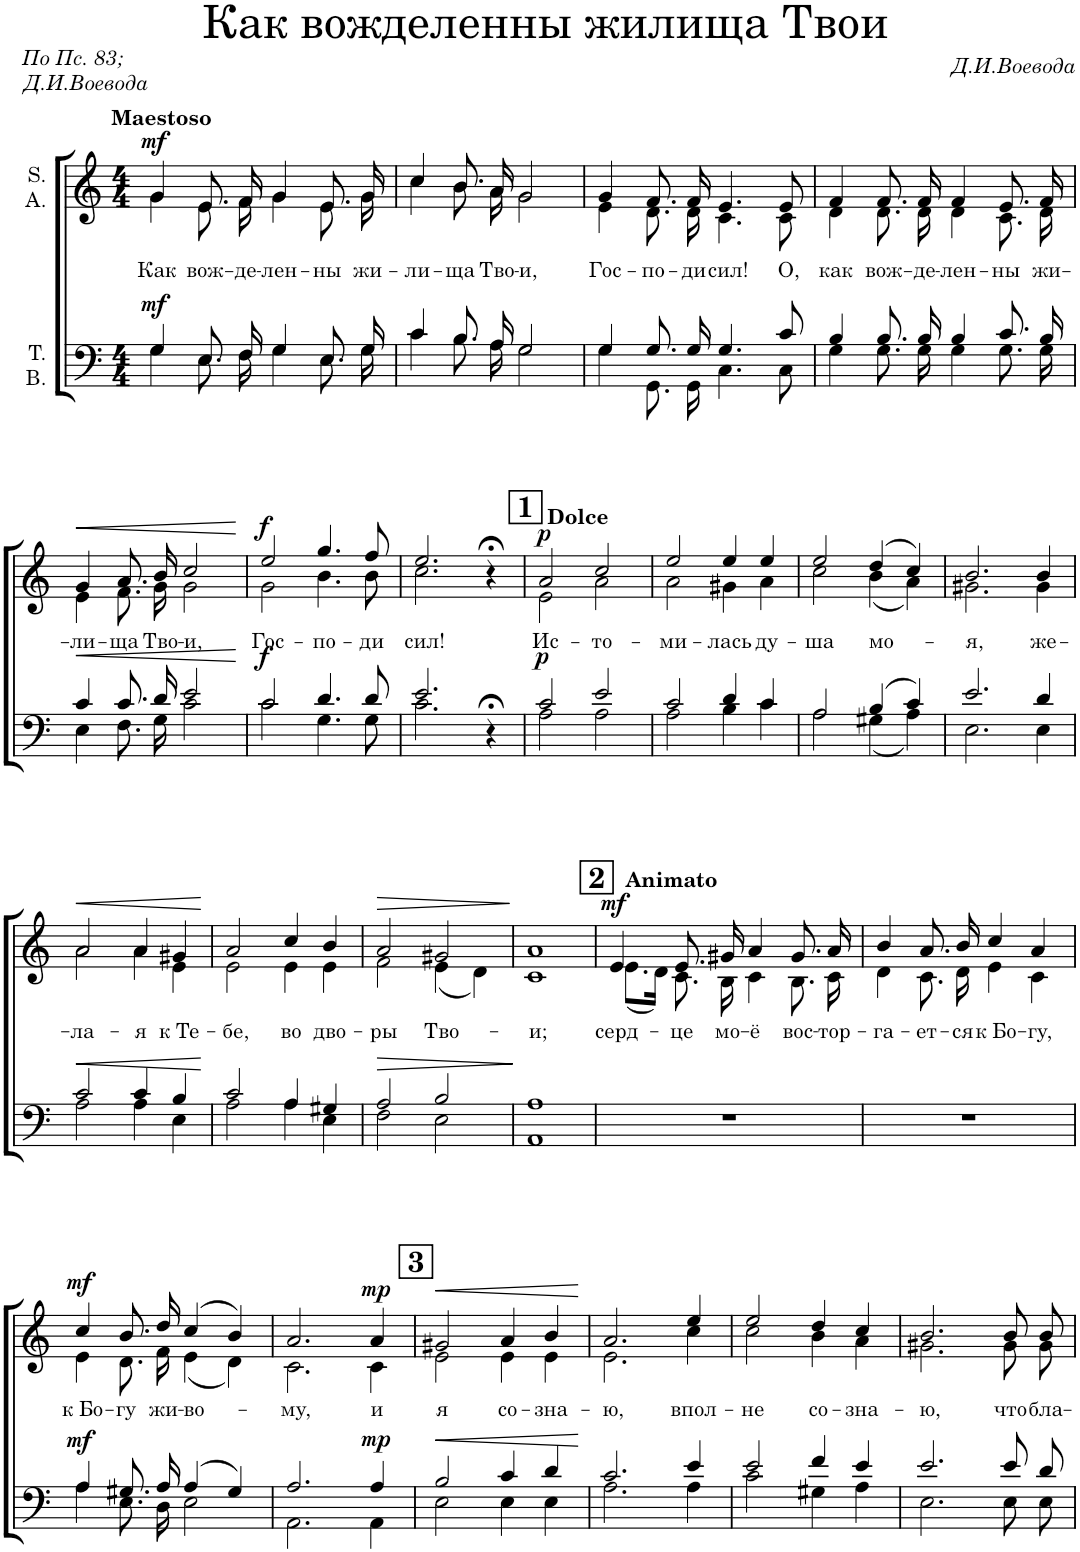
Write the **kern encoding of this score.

**kern	**dynam	**kern	**text	**dynam	**kern
*part3	*part3	*part2	*part2	*part2	*part1
*staff3	*staff3	*staff2	*staff2	*staff2	*staff1
*I"T. B.	*	*I"S. A.	*	*	*I"Solo S.
*clefF4	*	*clefG2	*	*	*clefG2
*k[]	*	*k[]	*	*	*k[]
*M4/4	*	*M4/4	*	*	*M4/4
=1	=1	=1	=1	=1	=1
*^	*	*	*	*	*
!	!	!	!	!	!	!LO:TX:a:B:t=Maestoso
!	!	!LO:DY:a	!	!LO:LY:b	!LO:DY:a	!
*	*	*	*^	*	*	*
4G/	4G\	mf	4g/	4g\	Как	mf	1r
!	!	!	!	!	!LO:LY:b	!	!
8.E/L	8.E\L	.	8.e/	8.e\	вож-	.	.
!	!	!	!	!	!LO:LY:b	!	!
16F/Jk	16F\Jk	.	16f/	16f\	-де-	.	.
!	!	!	!	!	!LO:LY:b	!	!
4G/	4G\	.	4g/	4g\	-лен-	.	.
!	!	!	!	!	!LO:LY:b	!	!
8.E/L	8.E\L	.	8.e/	8.e\	-ны	.	.
!	!	!	!	!	!LO:LY:b	!	!
16G/Jk	16G\Jk	.	16g/	16g\	жи-	.	.
=2	=2	=2	=2	=2	=2	=2	=2
!	!	!	!	!	!LO:LY:b	!	!
4c/	4c\	.	4cc/	4cc\	-ли-	.	1r
!	!	!	!	!	!LO:LY:b	!	!
8.B/L	8.B\L	.	8.b/	8.b\	-ща	.	.
!	!	!	!	!	!LO:LY:b	!	!
16A/Jk	16A\Jk	.	16a/	16a\	Тво-	.	.
!	!	!	!	!	!LO:LY:b	!	!
2G/	2G\	.	2g/	2g\	-и,	.	.
=3	=3	=3	=3	=3	=3	=3	=3
!	!	!	!	!	!LO:LY:b	!	!
4G/	4G\	.	4g/	4e\	Гос-	.	1r
!	!	!	!	!	!LO:LY:b	!	!
8.G/L	8.GG\L	.	8.f/	8.d\	-по-	.	.
!	!	!	!	!	!LO:LY:b	!	!
16G/Jk	16GG\Jk	.	16f/	16d\	-ди	.	.
!	!	!	!	!	!LO:LY:b	!	!
4.G/	4.C\	.	4.e/	4.c\	сил!	.	.
!	!	!	!	!	!LO:LY:b	!	!
8c/	8C\	.	8e/	8c\	О,	.	.
=4	=4	=4	=4	=4	=4	=4	=4
!	!	!	!	!	!LO:LY:b	!	!
4B/	4G\	.	4f/	4d\	как	.	1r
!	!	!	!	!	!LO:LY:b	!	!
8.B/L	8.G\L	.	8.f/	8.d\	вож-	.	.
!	!	!	!	!	!LO:LY:b	!	!
16B/Jk	16G\Jk	.	16f/	16d\	-де-	.	.
!	!	!	!	!	!LO:LY:b	!	!
4B/	4G\	.	4f/	4d\	-лен-	.	.
!	!	!	!	!	!LO:LY:b	!	!
8.c/L	8.G\L	.	8.e/	8.c\	-ны	.	.
!	!	!	!	!	!LO:LY:b	!	!
16B/Jk	16G\Jk	.	16f/	16d\	жи-	.	.
!!LO:LB:g=z
=5	=5	=5	=5	=5	=5	=5	=5
!	!	!LO:HP:b	!	!	!LO:LY:b	!LO:HP:b	!
4c/	4E\	<	4g/	4e\	-ли-	<	1r
!	!	!	!	!	!LO:LY:b	!	!
8.c/L	8.F\L	.	8.a/	8.f\	-ща	.	.
!	!	!	!	!	!LO:LY:b	!	!
16d/Jk	16G\Jk	.	16b/	16g\	Тво-	.	.
!	!	!	!	!	!LO:LY:b	!	!
2e/	2c\	.	2cc/	2g\	-и,	.	.
*v	*v	*	*	*	*	*	*
*	*	*v	*v	*	*	*
.	[	.	.	[	.
=6	=6	=6	=6	=6	=6
*^	*	*	*	*	*
!	!	!LO:DY:a	!	!LO:LY:b	!LO:DY:a	!
*	*	*	*^	*	*	*
2c/	2c\	f	2ee/	2g\	Гос-	f	1r
!	!	!	!	!	!LO:LY:b	!	!
4.d/	4.G\	.	4.gg/	4.b\	-по-	.	.
!	!	!	!	!	!LO:LY:b	!	!
8d/	8G\	.	8ff/	8b\	-ди	.	.
=7	=7	=7	=7	=7	=7	=7	=7
!	!	!	!	!	!LO:LY:b	!	!
2.e/	2.c\	.	2.ee/	2.cc\	сил!	.	1r
4r;<	4ryy	.	4r;<	4ryy	.	.	.
=8	=8	=8	=8	=8	=8	=8	=8
!!LO:REH:place=s1:a:B:cj:fs=14:t=1
!	!	!	!	!	!	!	!LO:TX:a:B:t=Dolce
!	!	!LO:DY:a	!	!	!LO:LY:b	!LO:DY:a	!
2c/	2A\	p	2a/	2e\	Ис-	p	1r
!	!	!	!	!	!LO:LY:b	!	!
2e/	2A\	.	2cc/	2a\	-то-	.	.
=9	=9	=9	=9	=9	=9	=9	=9
!	!	!	!	!	!LO:LY:b	!	!
2c/	2A\	.	2ee/	2a\	-ми-	.	1r
!	!	!	!	!	!LO:LY:b	!	!
4d/	4B\	.	4ee/	4g#X\	-лась	.	.
!	!	!	!	!	!LO:LY:b	!	!
4c/	4c\	.	4ee/	4a\	ду-	.	.
=10	=10	=10	=10	=10	=10	=10	=10
!	!	!	!	!	!LO:LY:b	!	!
2A/	2A\	.	2ee/	2cc\	-ша	.	1r
!	!	!	!	!	!LO:LY:b	!	!
(4B/	(4G#X\	.	(4dd/	(4b\	мо-	.	.
4c/)	4A\)	.	4cc/)	4a\)	.	.	.
=11	=11	=11	=11	=11	=11	=11	=11
!	!	!	!	!	!LO:LY:b	!	!
2.e/	2.E\	.	2.b/	2.g#X\	-я,	.	1r
!	!	!	!	!	!LO:LY:b	!	!
4d/	4E\	.	4b/	4g#\	же-	.	.
!!LO:LB:g=z
=12	=12	=12	=12	=12	=12	=12	=12
!	!	!LO:HP:b	!	!	!LO:LY:b	!LO:HP:b	!
2c/	2A\	<	2a/	2a\	-ла-	<	1r
!	!	!	!	!	!LO:LY:b	!	!
4c/	4A\	.	4a/	4a\	-я	.	.
!	!	!	!	!	!LO:LY:b	!	!
4B/	4E\	.	4g#X/	4e\	к Те-	.	.
*v	*v	*	*	*	*	*	*
*	*	*v	*v	*	*	*
.	[	.	.	[	.
=13	=13	=13	=13	=13	=13
*^	*	*	*	*	*
!	!	!	!	!LO:LY:b	!	!
*	*	*	*^	*	*	*
2c/	2A\	.	2a/	2e\	-бе,	.	1r
!	!	!	!	!	!LO:LY:b	!	!
4A/	4A\	.	4cc/	4e\	во	.	.
!	!	!	!	!	!LO:LY:b	!	!
4G#X/	4E\	.	4b/	4e\	дво-	.	.
=14	=14	=14	=14	=14	=14	=14	=14
!	!	!LO:HP:b	!	!	!LO:LY:b	!LO:HP:b	!
2A/	2F\	>	2a/	2f\	-ры	>	1r
!	!	!	!	!	!LO:LY:b	!	!
2B/	2E\	.	2g#X/	(4e\	Тво-	.	.
.	.	.	.	4d\)	.	.	.
*v	*v	*	*	*	*	*	*
*	*	*v	*v	*	*	*
.	]	.	.	]	.
=15	=15	=15	=15	=15	=15
!	!	!	!LO:LY:b	!	!
1AA 1A	.	1c 1a	-и;	.	1r
=16	=16	=16	=16	=16	=16
!!LO:REH:place=s1:a:B:cj:fs=14:t=2
!	!	!	!	!	!LO:TX:a:B:t=Animato
!	!	!	!LO:LY:b	!LO:DY:a	!
*	*	*^	*	*	*
1r	.	4e/	(8.e\L	серд-	mf	1r
.	.	.	16d\Jk)	.	.	.
!	!	!	!	!LO:LY:b	!	!
.	.	8.e/	8.c\	-це	.	.
!	!	!	!	!LO:LY:b	!	!
.	.	16g#X/	16B\	мо-	.	.
!	!	!	!	!LO:LY:b	!	!
.	.	4a/	4c\	-ё	.	.
!	!	!	!	!LO:LY:b	!	!
.	.	8.g#/	8.B\	вос-	.	.
!	!	!	!	!LO:LY:b	!	!
.	.	16a/	16c\	-тор-	.	.
=17	=17	=17	=17	=17	=17	=17
!	!	!	!	!LO:LY:b	!	!
1r	.	4b/	4d\	-га-	.	1r
!	!	!	!	!LO:LY:b	!	!
.	.	8.a/	8.c\	-ет-	.	.
!	!	!	!	!LO:LY:b	!	!
.	.	16b/	16d\	-ся	.	.
!	!	!	!	!LO:LY:b	!	!
.	.	4cc/	4e\	к Бо-	.	.
!	!	!	!	!LO:LY:b	!	!
.	.	4a/	4c\	-гу,	.	.
!!LO:LB:g=z
=18	=18	=18	=18	=18	=18	=18
*^	*	*	*	*	*	*
!	!	!LO:DY:a	!	!	!LO:LY:b	!LO:DY:a	!
4A/	4A\	mf	4cc/	4e\	к Бо-	mf	1r
!	!	!	!	!	!LO:LY:b	!	!
8.G#X/L	8.E\L	.	8.b/	8.d\	-гу	.	.
!	!	!	!	!	!LO:LY:b	!	!
16A/Jk	16D\Jk	.	16dd/	16f\	жи-	.	.
!	!	!	!	!	!LO:LY:b	!	!
(4A/	2E\	.	(4cc/	(4e\	-во-	.	.
4G#/)	.	.	4b/)	4d\)	.	.	.
=19	=19	=19	=19	=19	=19	=19	=19
!	!	!	!	!	!LO:LY:b	!	!
2.A/	2.AA\	.	2.a/	2.c\	-му,	.	1r
!	!	!LO:DY:a	!	!	!LO:LY:b	!LO:DY:a	!
4A/	4AA\	mp	4a/	4c\	и	mp	.
!!LO:REH:place=s1:a:B:cj:fs=14:t=3
=20	=20	=20	=20	=20	=20	=20	=20
!	!	!LO:HP:b	!	!	!LO:LY:b	!LO:HP:b	!
2B/	2E\	<	2g#X/	2e\	я	<	1r
!	!	!	!	!	!LO:LY:b	!	!
4c/	4E\	.	4a/	4e\	со-	.	.
!	!	!	!	!	!LO:LY:b	!	!
4d/	4E\	.	4b/	4e\	зна-	.	.
*v	*v	*	*	*	*	*	*
*	*	*v	*v	*	*	*
.	[	.	.	[	.
=21	=21	=21	=21	=21	=21
*^	*	*	*	*	*
!	!	!	!	!LO:LY:b	!	!
*	*	*	*^	*	*	*
2.c/	2.A\	.	2.a/	2.e\	-ю,	.	1r
!	!	!	!	!	!LO:LY:b	!	!
4e/	4A\	.	4ee/	4cc\	впол-	.	.
=22	=22	=22	=22	=22	=22	=22	=22
!	!	!	!	!	!LO:LY:b	!	!
2e/	2c\	.	2ee/	2cc\	-не	.	1r
!	!	!	!	!	!LO:LY:b	!	!
4f/	4G#X\	.	4dd/	4b\	со-	.	.
!	!	!	!	!	!LO:LY:b	!	!
4e/	4A\	.	4cc/	4a\	-зна-	.	.
=23	=23	=23	=23	=23	=23	=23	=23
!	!	!	!	!	!LO:LY:b	!	!
2.e/	2.E\	.	2.b/	2.g#X\	-ю,	.	1r
!	!	!	!	!	!LO:LY:b	!	!
8e/L	8E\L	.	8b/	8g#\	что	.	.
!	!	!	!	!	!LO:LY:b	!	!
8d/J	8E\J	.	8b/	8g#\	бла-	.	.
*v	*v	*	*	*	*	*	*
*	*	*v	*v	*	*	*
=	=	=	=	=	=
*-	*-	*-	*-	*-	*-
